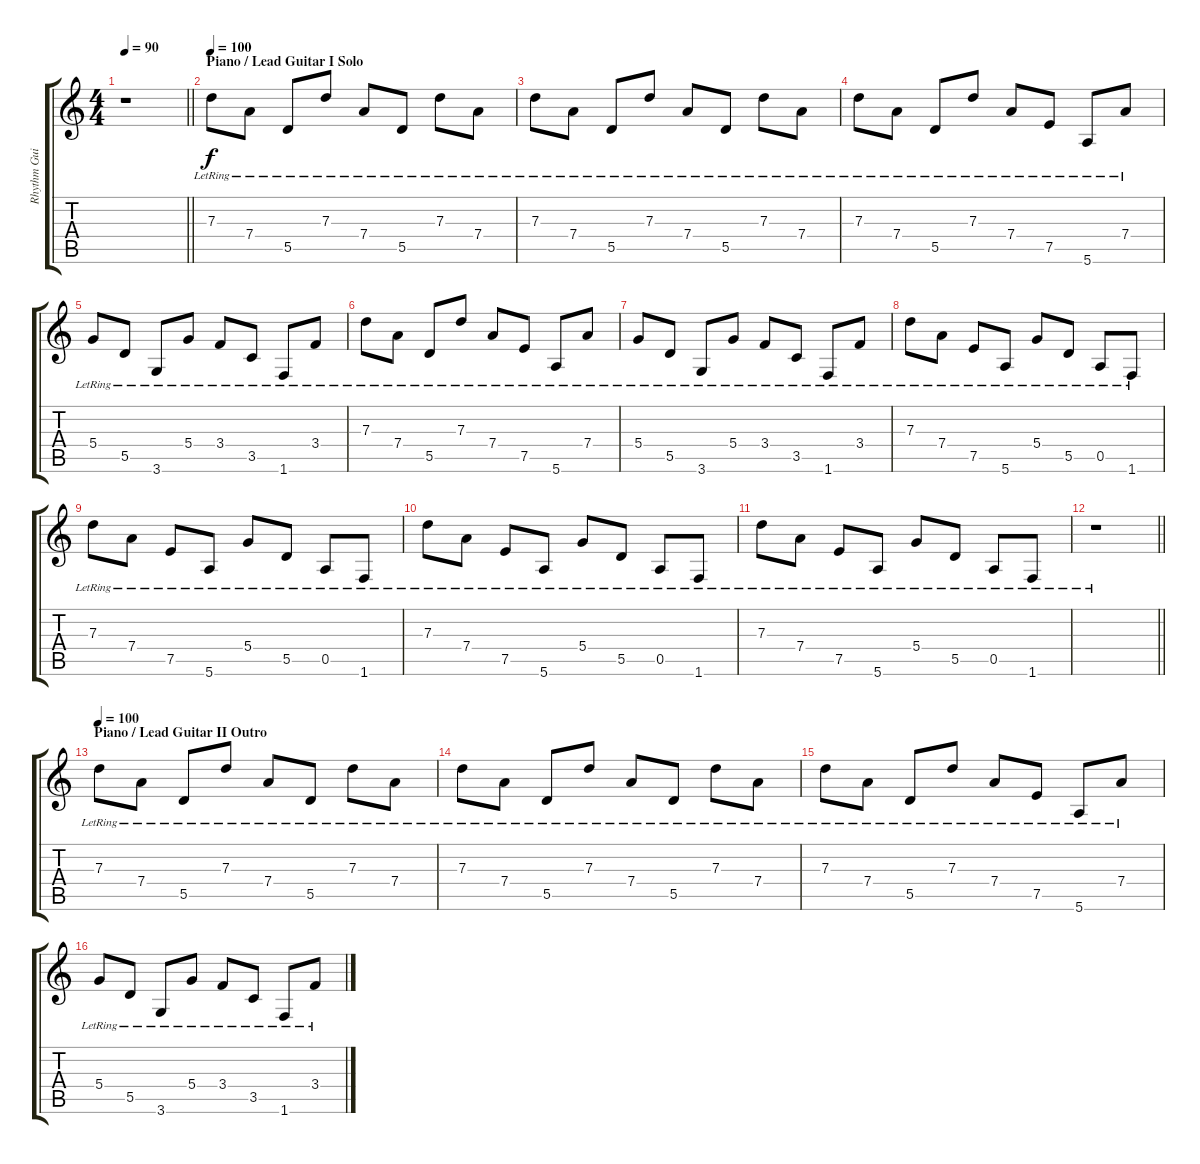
\track ("Rhythm Guitar II - Clean" "Rhythm Gui") {instrument electricguitarclean}
\staff {score tabs}
\tuning (E4 B3 G3 D3 A2 E2) {hide}
\ts (4 4)
\tempo 90
\clef g2
\barLineRight lightlight
\ks c
r.1{dy f} |
\section ("" "Piano / Lead Guitar I Solo")
\tempo 100
7.3{lr}.8{volume 12} 7.4{lr}.8 5.5{lr}.8 7.3{lr}.8 7.4{lr}.8 5.5{lr}.8 7.3{lr}.8 7.4{lr}.8 |
7.3{lr}.8 7.4{lr}.8 5.5{lr}.8 7.3{lr}.8 7.4{lr}.8 5.5{lr}.8 7.3{lr}.8 7.4{lr}.8 |
7.3{lr}.8 7.4{lr}.8 5.5{lr}.8 7.3{lr}.8 7.4{lr}.8 7.5{lr}.8 5.6{lr}.8 7.4{lr}.8 |
5.4{lr}.8 5.5{lr}.8 3.6{lr}.8 5.4{lr}.8 3.4{lr}.8 3.5{lr}.8 1.6{lr}.8 3.4{lr}.8 |
7.3{lr}.8 7.4{lr}.8 5.5{lr}.8 7.3{lr}.8 7.4{lr}.8 7.5{lr}.8 5.6{lr}.8 7.4{lr}.8 |
5.4{lr}.8 5.5{lr}.8 3.6{lr}.8 5.4{lr}.8 3.4{lr}.8 3.5{lr}.8 1.6{lr}.8 3.4{lr}.8 |
7.3{lr}.8 7.4{lr}.8 7.5{lr}.8 5.6{lr}.8 5.4{lr}.8 5.5{lr}.8 0.5{lr}.8 1.6{lr}.8 |
7.3{lr}.8 7.4{lr}.8 7.5{lr}.8 5.6{lr}.8 5.4{lr}.8 5.5{lr}.8 0.5{lr}.8 1.6{lr}.8 |
7.3{lr}.8 7.4{lr}.8 7.5{lr}.8 5.6{lr}.8 5.4{lr}.8 5.5{lr}.8 0.5{lr}.8 1.6{lr}.8 |
7.3{lr}.8 7.4{lr}.8 7.5{lr}.8 5.6{lr}.8 5.4{lr}.8 5.5{lr}.8 0.5{lr}.8 1.6{lr}.8 |
\barLineRight lightlight
r.1 |
\section ("" "Piano / Lead Guitar II Outro")
\tempo 100
7.3{lr}.8{volume 12} 7.4{lr}.8 5.5{lr}.8 7.3{lr}.8 7.4{lr}.8 5.5{lr}.8 7.3{lr}.8 7.4{lr}.8 |
7.3{lr}.8 7.4{lr}.8 5.5{lr}.8 7.3{lr}.8 7.4{lr}.8 5.5{lr}.8 7.3{lr}.8 7.4{lr}.8 |
7.3{lr}.8 7.4{lr}.8 5.5{lr}.8 7.3{lr}.8 7.4{lr}.8 7.5{lr}.8 5.6{lr}.8 7.4{lr}.8 |
5.4{lr}.8 5.5{lr}.8 3.6{lr}.8 5.4{lr}.8 3.4{lr}.8 3.5{lr}.8 1.6{lr}.8 3.4{lr}.8
